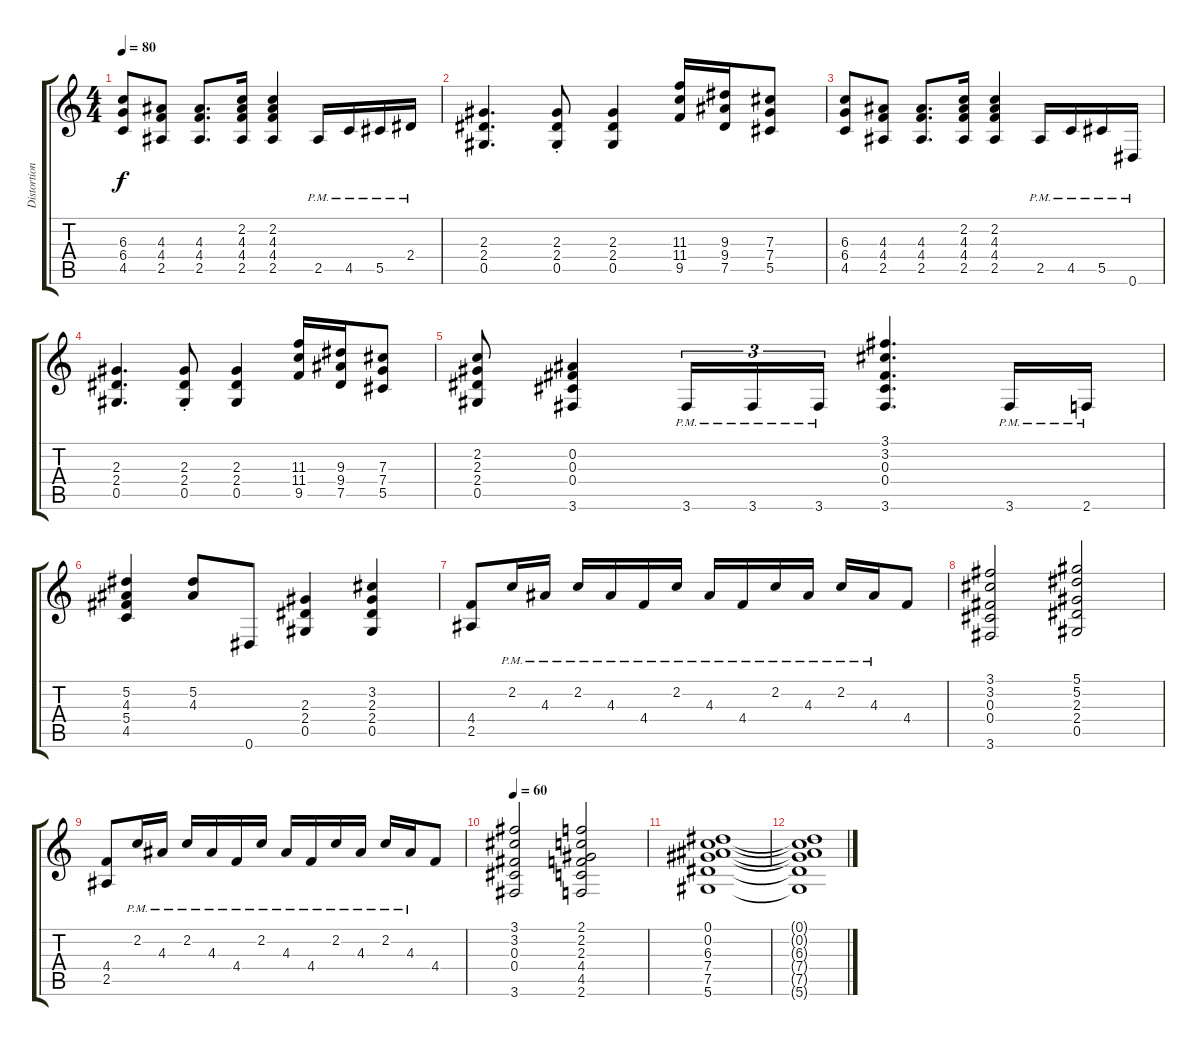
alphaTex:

\track ("Distortion Guitar" "Distortion") {instrument distortionguitar}
\staff {score tabs}
\tuning (Eb4 Bb3 Gb3 Db3 Ab2 Eb2) {hide}
\ts (4 4)
\tempo 80
\clef g2
\ks c
(6.3 6.4 4.5).8{dy f} (4.3 4.4 2.5).8 (4.3 4.4 2.5).8{d} (2.2 4.3 4.4 2.5).16 (2.2 4.3 4.4 2.5).4 2.5{pm}.16 4.5{pm}.16 5.5{pm}.16 2.4{pm}.16 |
(2.3 2.4 0.5).4{d} (2.3{st} 2.4{st} 0.5{st}).8 (2.3 2.4 0.5).4 (11.3 11.4 9.5).16 (9.3 9.4 7.5).16 (7.3 7.4 5.5).8 |
(6.3 6.4 4.5).8 (4.3 4.4 2.5).8 (4.3 4.4 2.5).8{d} (2.2 4.3 4.4 2.5).16 (2.2 4.3 4.4 2.5).4 2.5{pm}.16 4.5{pm}.16 5.5{pm}.16 0.6{pm}.16 |
(2.3 2.4 0.5).4{d} (2.3{st} 2.4{st} 0.5{st}).8 (2.3 2.4 0.5).4 (11.3 11.4 9.5).16 (9.3 9.4 7.5).16 (7.3 7.4 5.5).8 |
(2.2 2.3 2.4 0.5).8 (0.2 0.3 0.4 3.6).4 3.6{pm}.16{tu (3 2)} 3.6{pm}.16{tu (3 2)} 3.6{pm}.16{tu (3 2)} (3.1 3.2 0.3 0.4 3.6).4{d} 3.6{pm}.16 2.6{pm}.16 |
(5.2 4.3 5.4 4.5).4 (5.2 4.3).8 0.6.8 (2.3 2.4 0.5).4 (3.2 2.3 2.4 0.5).4 |
(4.4 2.5).8 2.2{pm}.16 4.3{pm}.16 2.2{pm}.16 4.3{pm}.16 4.4{pm}.16 2.2{pm}.16 4.3{pm}.16 4.4{pm}.16 2.2{pm}.16 4.3{pm}.16 2.2{pm}.16 4.3{pm}.16 4.4.8 |
(3.1 3.2 0.3 0.4 3.6).2 (5.1 5.2 2.3 2.4 0.5).2 |
(4.4 2.5).8 2.2{pm}.16 4.3{pm}.16 2.2{pm}.16 4.3{pm}.16 4.4{pm}.16 2.2{pm}.16 4.3{pm}.16 4.4{pm}.16 2.2{pm}.16 4.3{pm}.16 2.2{pm}.16 4.3{pm}.16 4.4.8 |
\tempo 60
(3.1 3.2 0.3 0.4 3.6).2 (2.1 2.2 2.3 4.4 4.5 2.6).2 |
(0.1 0.2 6.3 7.4 7.5 5.6).1 |
(0.1{t} 0.2{t} 6.3{t} 7.4{t} 7.5{t} 5.6{t}).1
